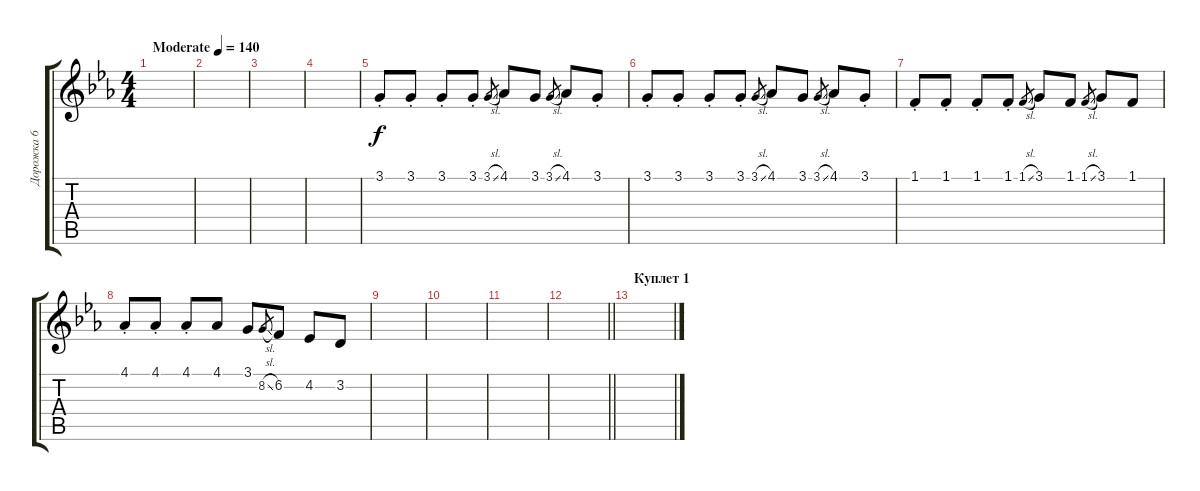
\track ("Дорожка 6" "Дорожка 6") {instrument fx7echoes}
\staff {score tabs}
\tuning (E4 B3 G3 D3 A2 E2) {hide}
\ts (4 4)
\tempo (140 "Moderate")
\clef g2
\ks cminor
|
|
|
|
3.1{st}.8 3.1{st}.8 3.1{st}.8 3.1{st}.8 3.1{sl}.8{gr} 4.1.8 3.1.8 3.1{sl}.8{gr} 4.1.8 3.1{st}.8 |
3.1{st}.8 3.1{st}.8 3.1{st}.8 3.1{st}.8 3.1{sl}.8{gr} 4.1.8 3.1.8 3.1{sl}.8{gr} 4.1.8 3.1{st}.8 |
1.1{st}.8 1.1{st}.8 1.1{st}.8 1.1{st}.8 1.1{sl}.8{gr} 3.1.8 1.1.8 1.1{sl}.8{gr} 3.1.8 1.1.8 |
4.1{st}.8 4.1{st}.8 4.1{st}.8 4.1.8 3.1.8 8.2{sl}.8{gr} 6.2.8 4.2.8 3.2.8 |
|
|
|
\barLineRight lightlight
|
\section ("" "Куплет 1")
